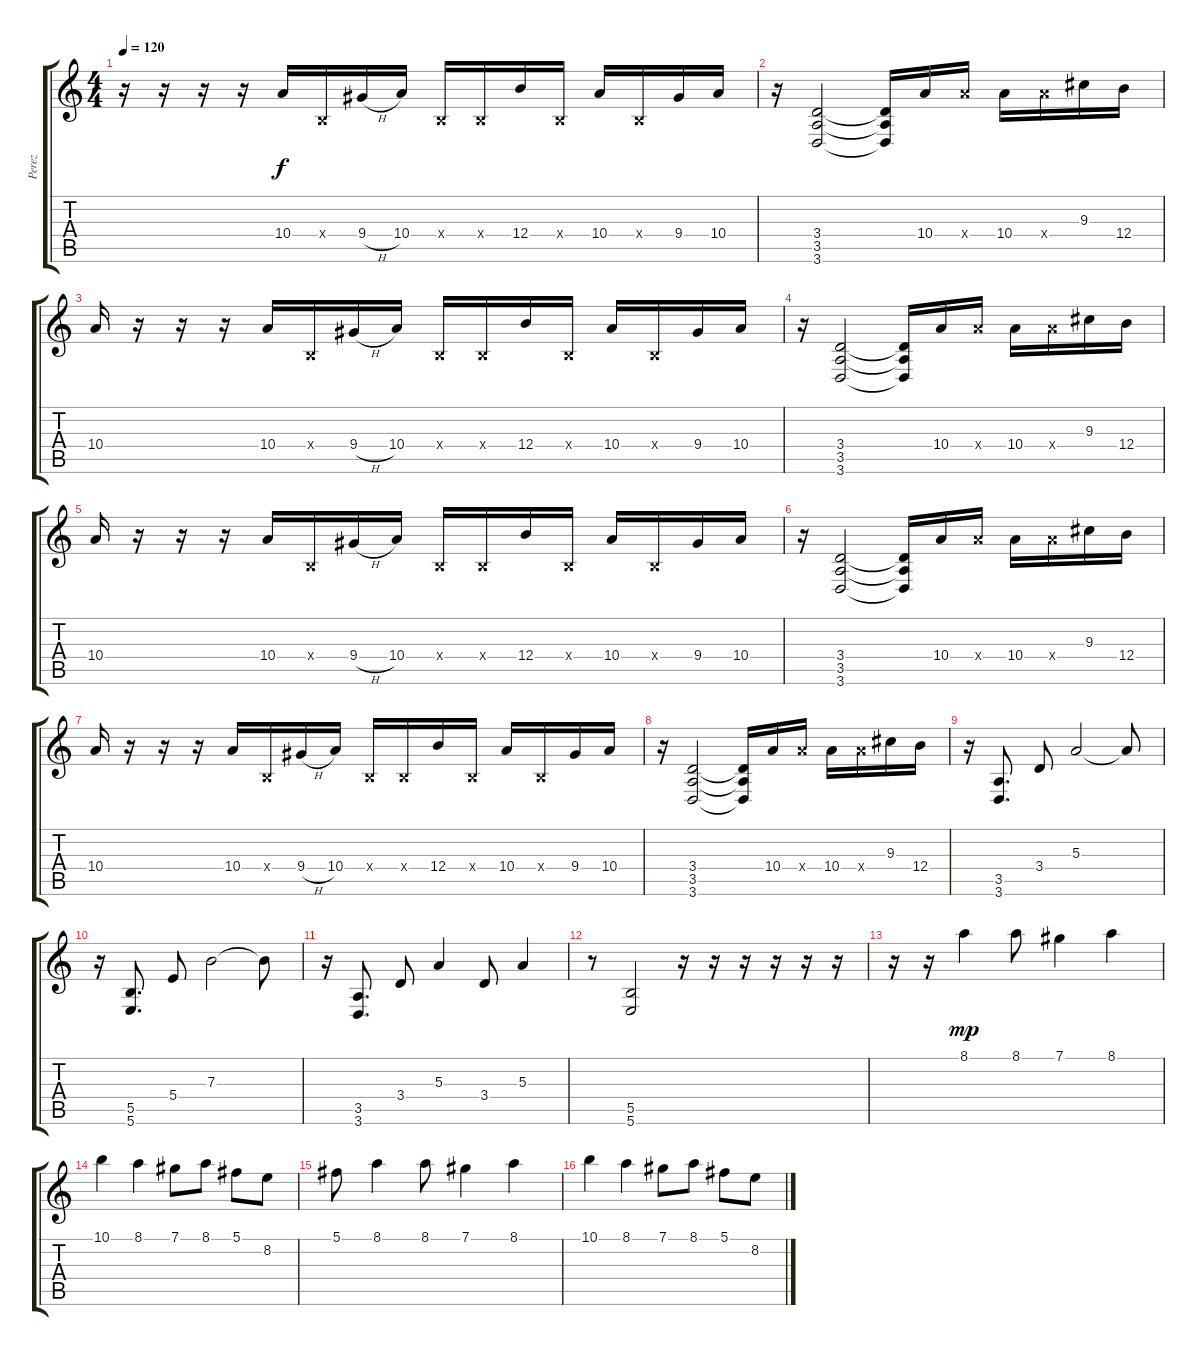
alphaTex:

\track ("Perez" "Perez") {instrument distortionguitar}
\staff {score tabs}
\tuning (Db4 Ab3 E3 B2 Gb2 B1) {hide}
\ts (4 4)
\tempo 120
\clef g2
\ks c
r.16{dy f instrument distortionguitar} r.16 r.16 r.16 10.4.16 0.4{x}.16 9.4{h}.16 10.4.16 0.4{x}.16 0.4{x}.16 12.4.16 0.4{x}.16 10.4.16 0.4{x}.16 9.4.16 10.4.16 |
r.16 (3.4 3.5 3.6).2 (3.4{t} 3.5{t} 3.6{t}).16 10.4.16 10.4{x}.16 10.4.16 10.4{x}.16 9.3.16 12.4.16 |
10.4.16 r.16 r.16 r.16 10.4.16 0.4{x}.16 9.4{h}.16 10.4.16 0.4{x}.16 0.4{x}.16 12.4.16 0.4{x}.16 10.4.16 0.4{x}.16 9.4.16 10.4.16 |
r.16 (3.4 3.5 3.6).2 (3.4{t} 3.5{t} 3.6{t}).16 10.4.16 10.4{x}.16 10.4.16 10.4{x}.16 9.3.16 12.4.16 |
10.4.16 r.16 r.16 r.16 10.4.16 0.4{x}.16 9.4{h}.16 10.4.16 0.4{x}.16 0.4{x}.16 12.4.16 0.4{x}.16 10.4.16 0.4{x}.16 9.4.16 10.4.16 |
r.16 (3.4 3.5 3.6).2 (3.4{t} 3.5{t} 3.6{t}).16 10.4.16 10.4{x}.16 10.4.16 10.4{x}.16 9.3.16 12.4.16 |
10.4.16 r.16 r.16 r.16 10.4.16 0.4{x}.16 9.4{h}.16 10.4.16 0.4{x}.16 0.4{x}.16 12.4.16 0.4{x}.16 10.4.16 0.4{x}.16 9.4.16 10.4.16 |
r.16 (3.4 3.5 3.6).2 (3.4{t} 3.5{t} 3.6{t}).16 10.4.16 10.4{x}.16 10.4.16 10.4{x}.16 9.3.16 12.4.16 |
r.16 (3.5 3.6).8{d} 3.4.8 5.3.2 5.3{t}.8 |
r.16 (5.5 5.6).8{d} 5.4.8 7.3.2 7.3{t}.8 |
r.16 (3.5 3.6).8{d} 3.4.8 5.3.4 3.4.8 5.3.4 |
r.8 (5.5 5.6).2 r.16 r.16 r.16 r.16 r.16 r.16 |
r.16 r.16 8.1.4{dy mp} 8.1.8 7.1.4 8.1.4 |
10.1.4 8.1.4 7.1.8 8.1.8 5.1.8 8.2.8 |
5.1.8 8.1.4 8.1.8 7.1.4 8.1.4 |
10.1.4 8.1.4 7.1.8 8.1.8 5.1.8 8.2.8
